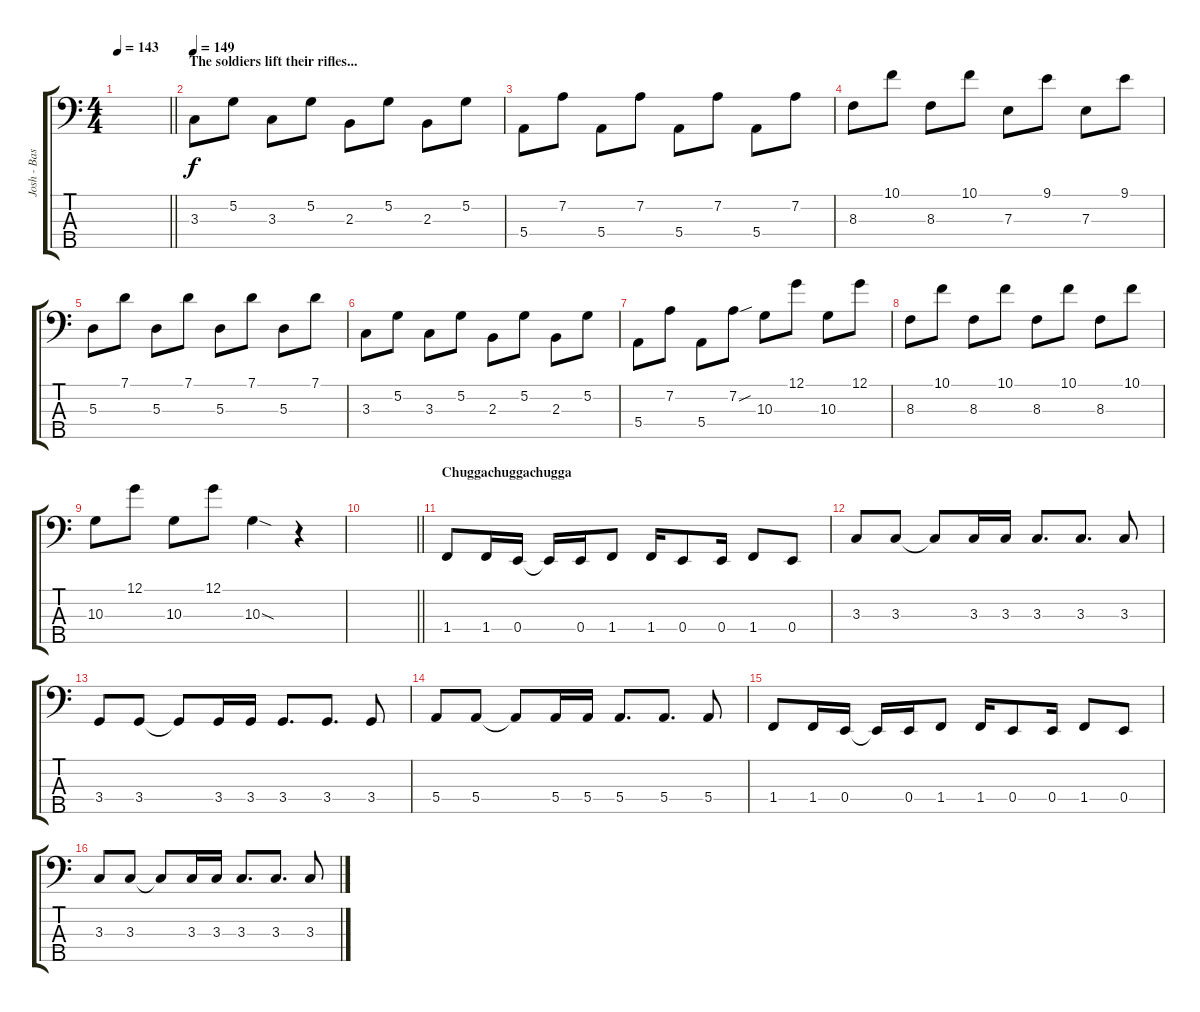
\track ("Josh - Bass" "Josh - Bas") {instrument electricbassfinger}
\staff {score tabs}
\tuning (G2 D2 A1 E1 B0) {hide}
\ts (4 4)
\tempo 143
\clef f4
\barLineRight lightlight
\ks c
|
\section ("" "The soldiers lift their rifles...")
\tempo 149
3.3.8{dy f} 5.2.8 3.3.8 5.2.8 2.3.8 5.2.8 2.3.8 5.2.8 |
5.4.8 7.2.8 5.4.8 7.2.8 5.4.8 7.2.8 5.4.8 7.2.8 |
8.3.8 10.1.8 8.3.8 10.1.8 7.3.8 9.1.8 7.3.8 9.1.8 |
5.3.8 7.1.8 5.3.8 7.1.8 5.3.8 7.1.8 5.3.8 7.1.8 |
3.3.8 5.2.8 3.3.8 5.2.8 2.3.8 5.2.8 2.3.8 5.2.8 |
5.4.8 7.2.8 5.4.8 7.2{sou}.8 10.3.8 12.1.8 10.3.8 12.1.8 |
8.3.8 10.1.8 8.3.8 10.1.8 8.3.8 10.1.8 8.3.8 10.1.8 |
10.3.8 12.1.8 10.3.8 12.1.8 10.3{sod}.4 r.4 |
\barLineRight lightlight
|
\section ("" "Chuggachuggachugga")
1.4.8 1.4.16 0.4.16 0.4{t}.16 0.4.16 1.4.8 1.4.16 0.4.8 0.4.16 1.4.8 0.4.8 |
3.3.8 3.3.8 3.3{t}.8 3.3.16 3.3.16 3.3.8{d} 3.3.8{d} 3.3.8 |
3.4.8 3.4.8 3.4{t}.8 3.4.16 3.4.16 3.4.8{d} 3.4.8{d} 3.4.8 |
5.4.8 5.4.8 5.4{t}.8 5.4.16 5.4.16 5.4.8{d} 5.4.8{d} 5.4.8 |
1.4.8 1.4.16 0.4.16 0.4{t}.16 0.4.16 1.4.8 1.4.16 0.4.8 0.4.16 1.4.8 0.4.8 |
3.3.8 3.3.8 3.3{t}.8 3.3.16 3.3.16 3.3.8{d} 3.3.8{d} 3.3.8
